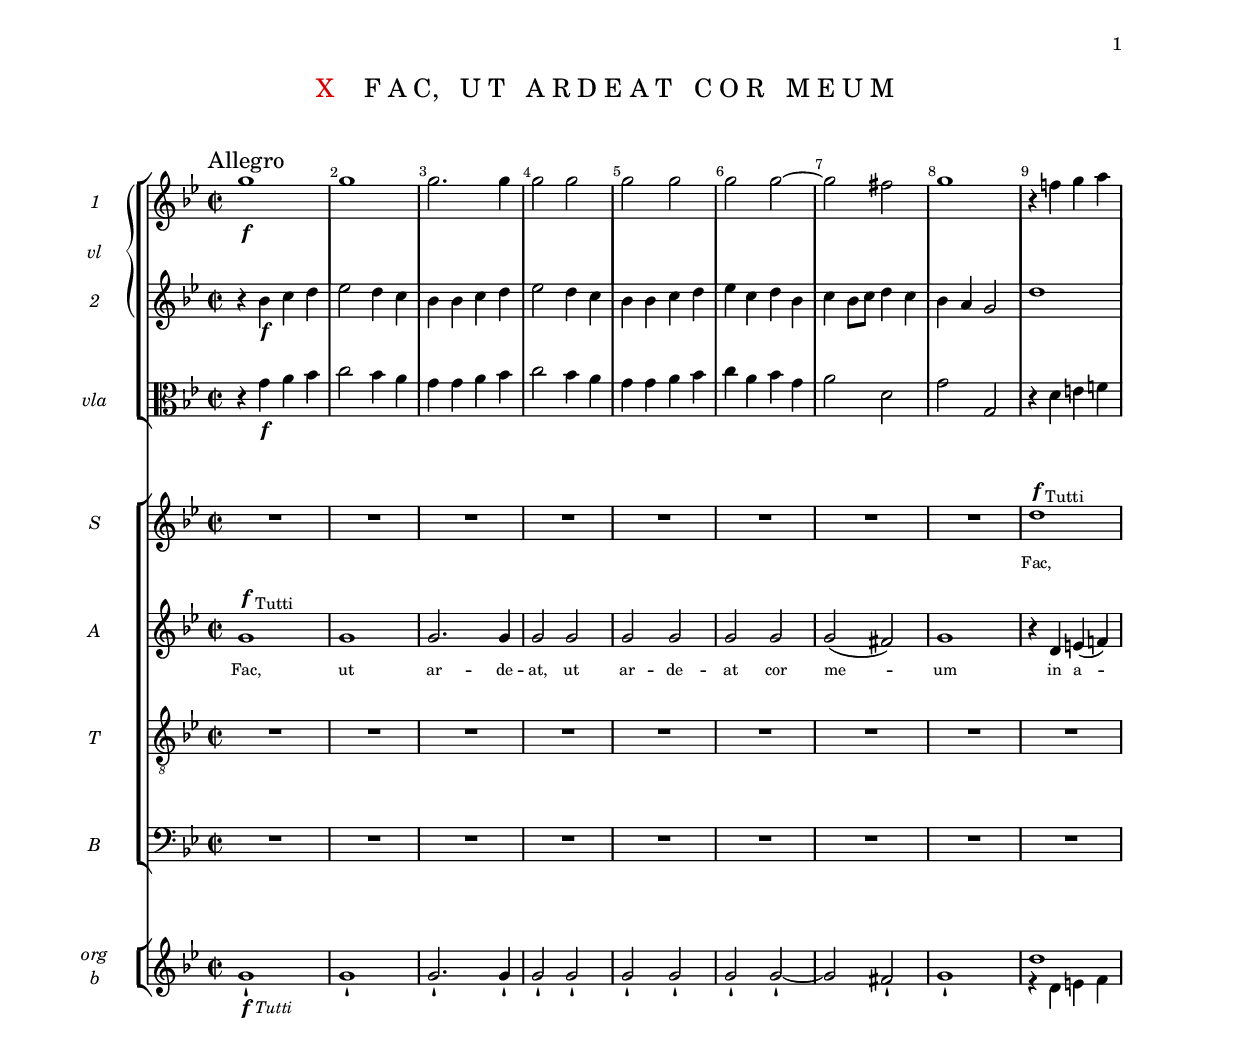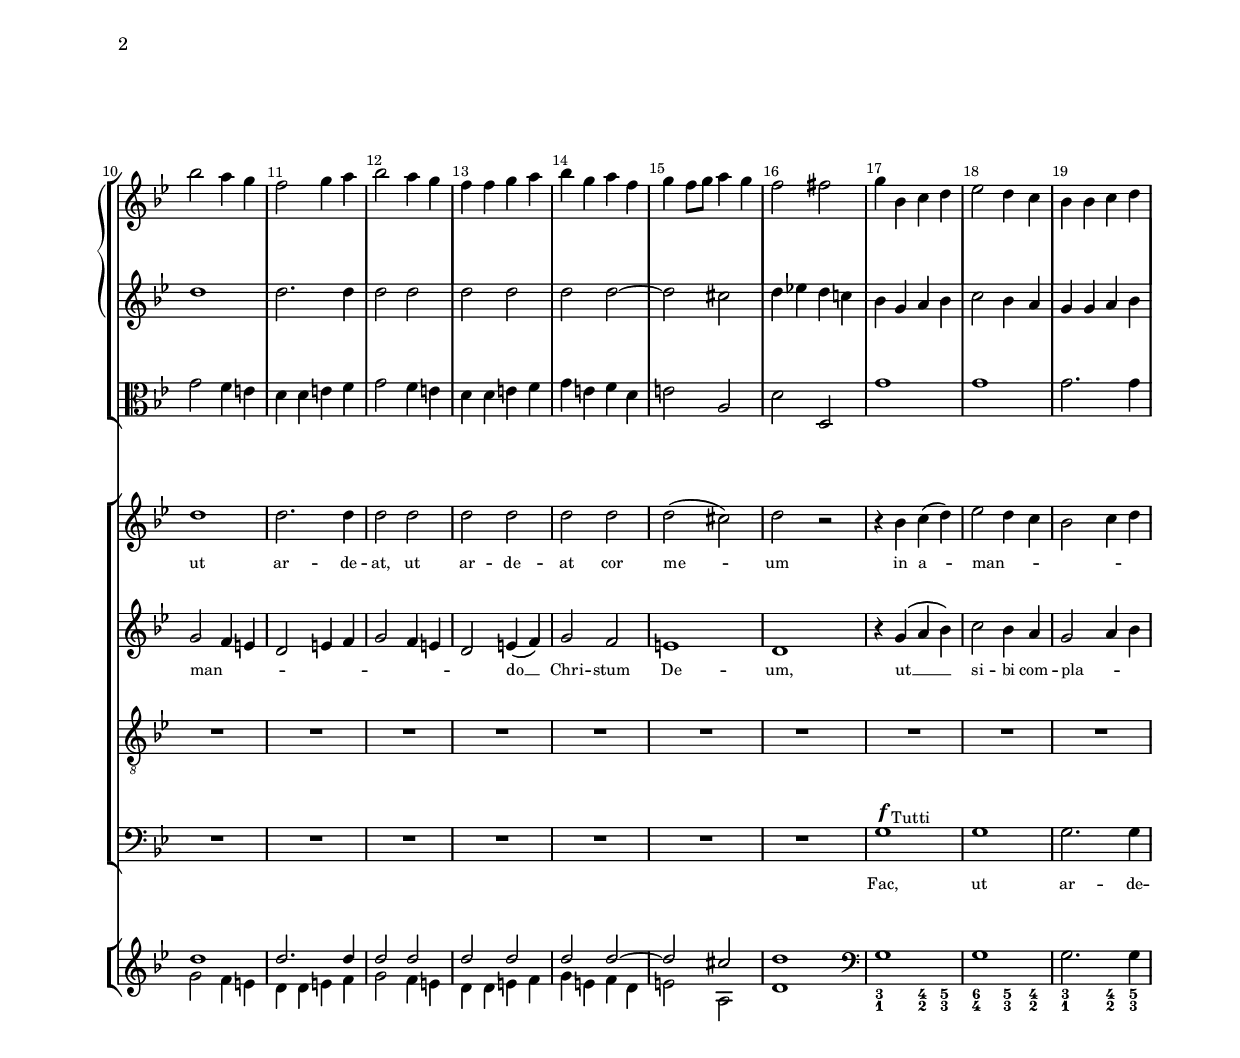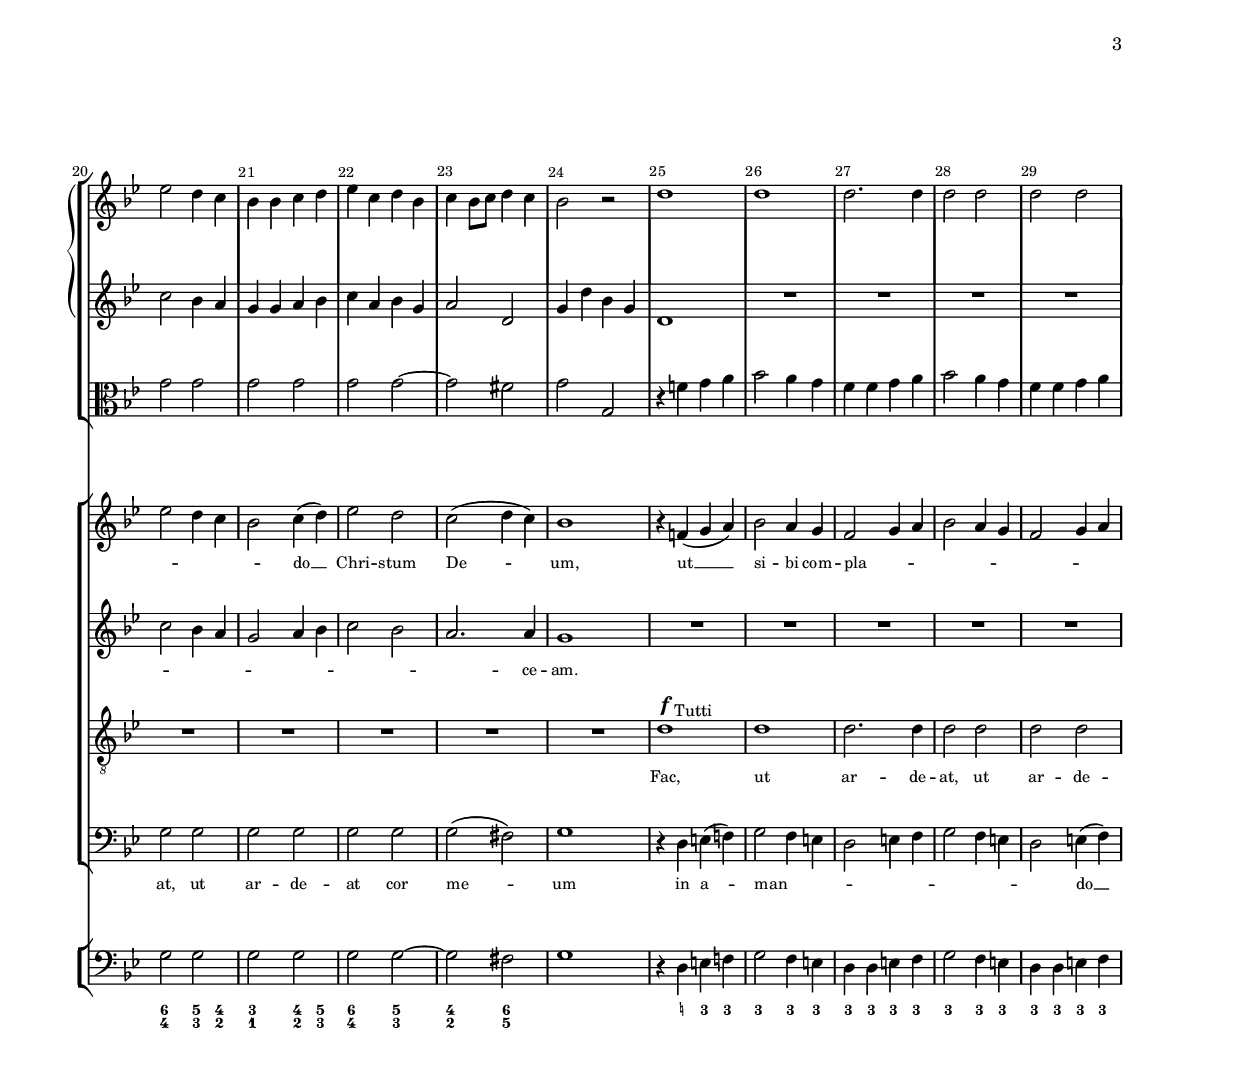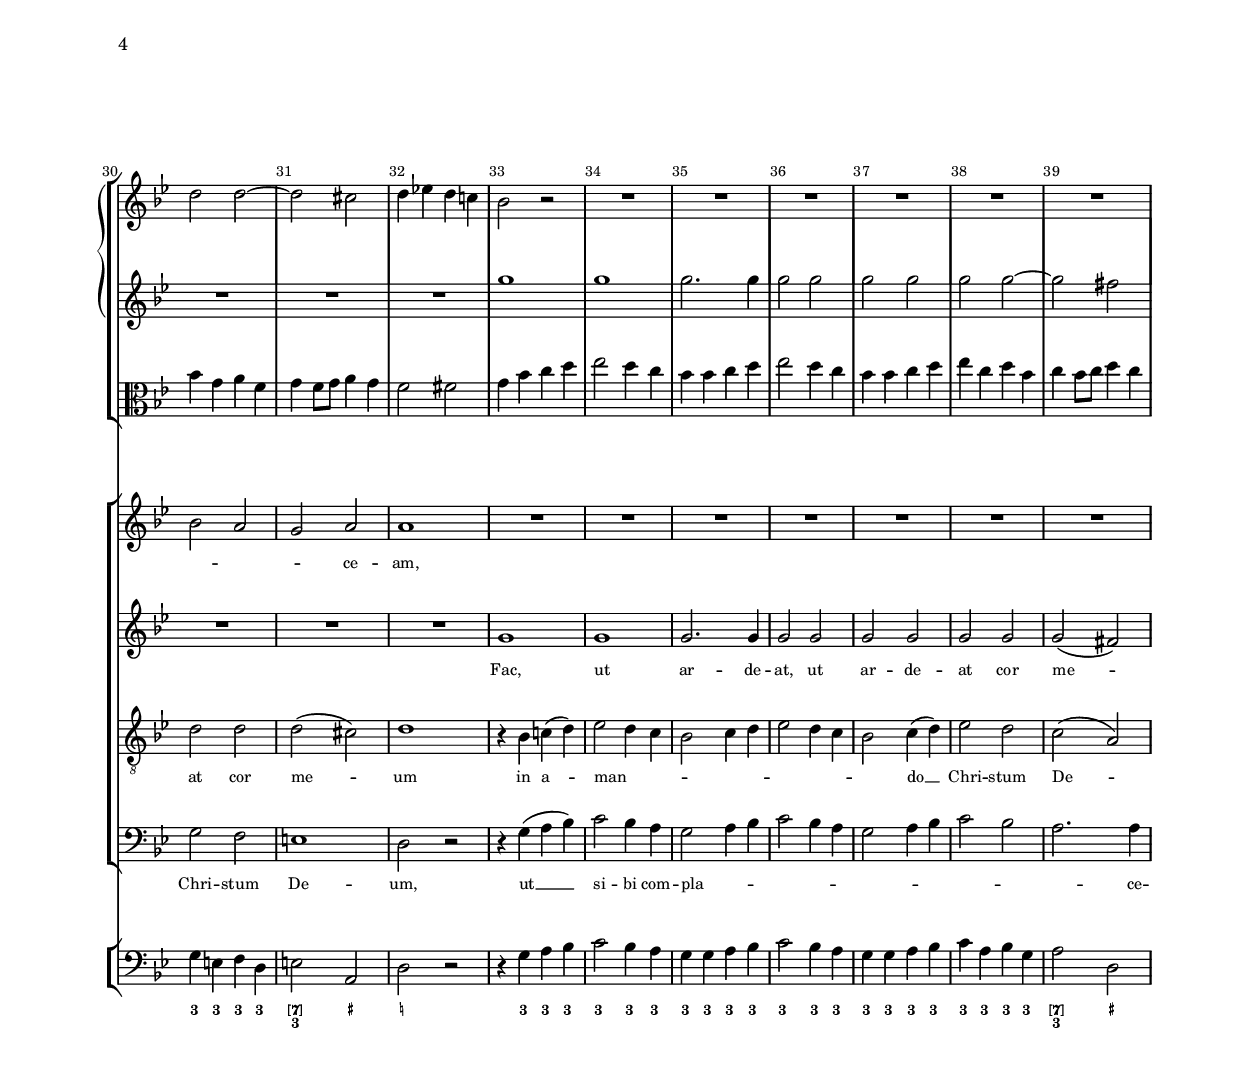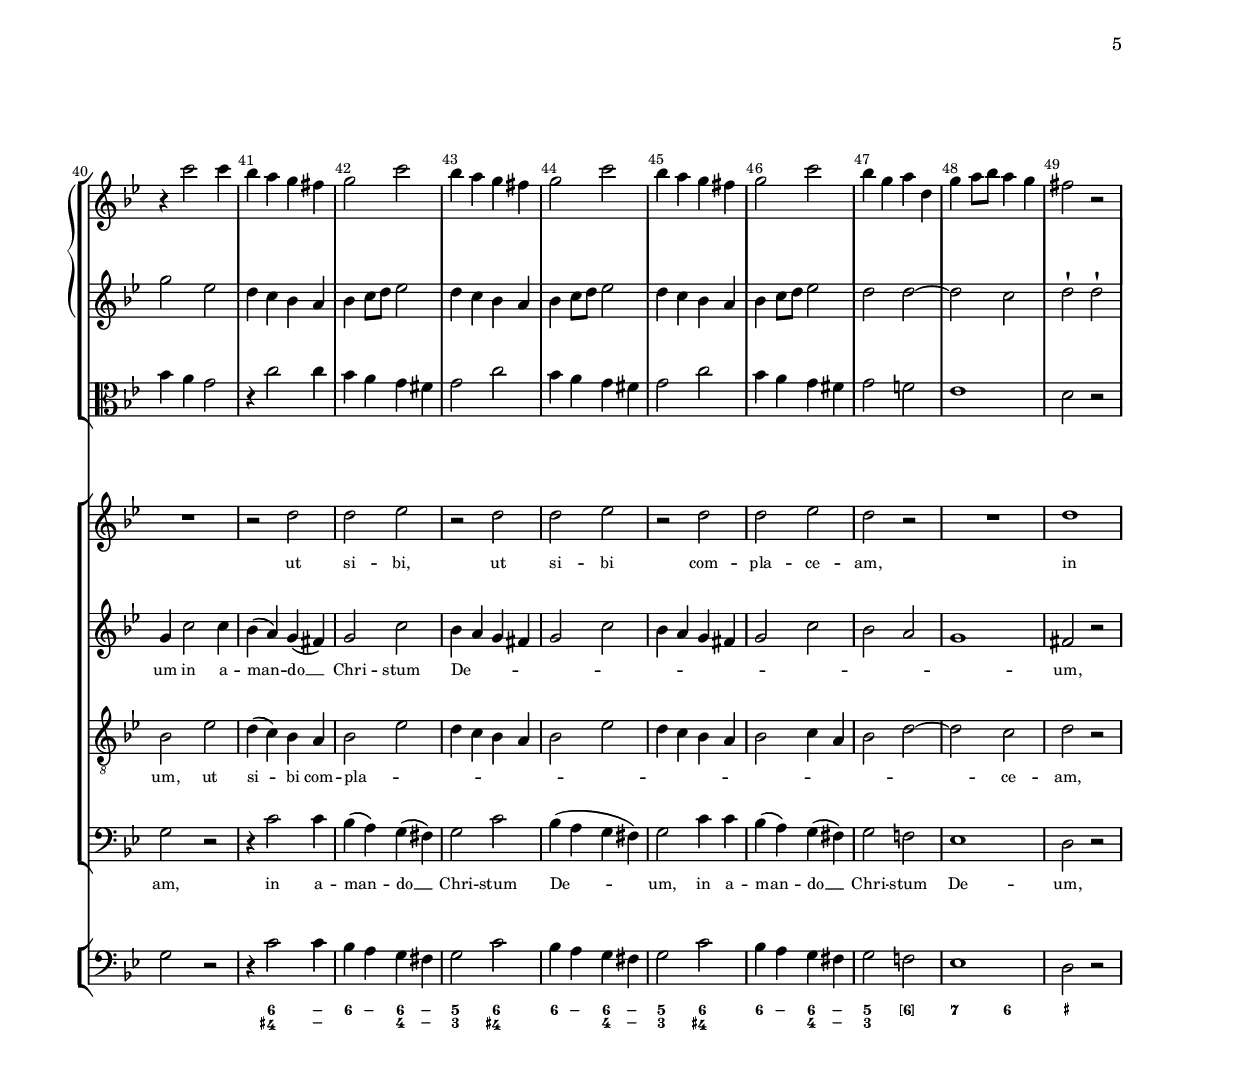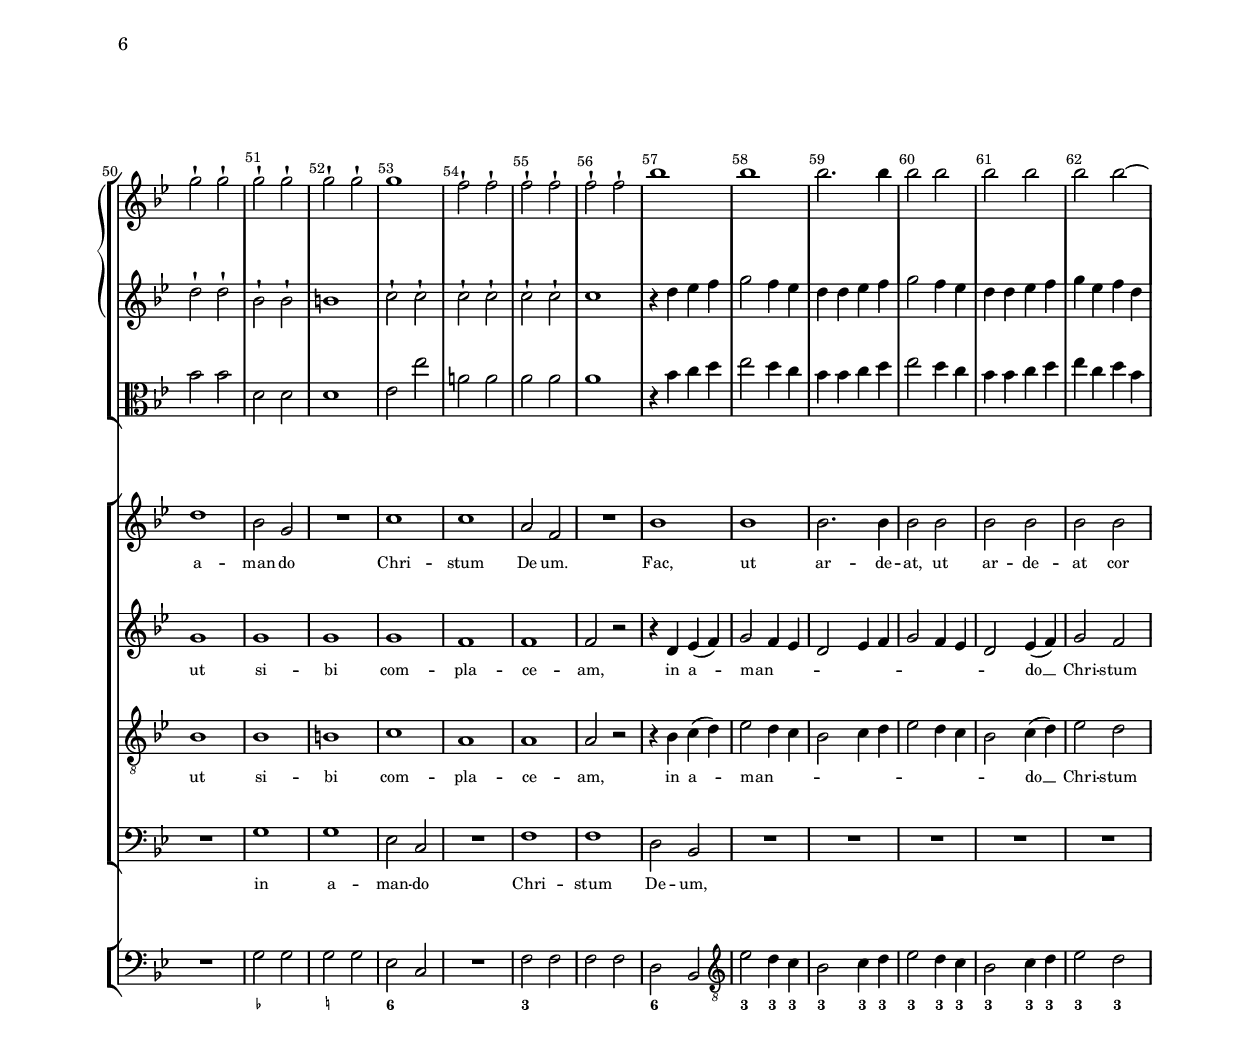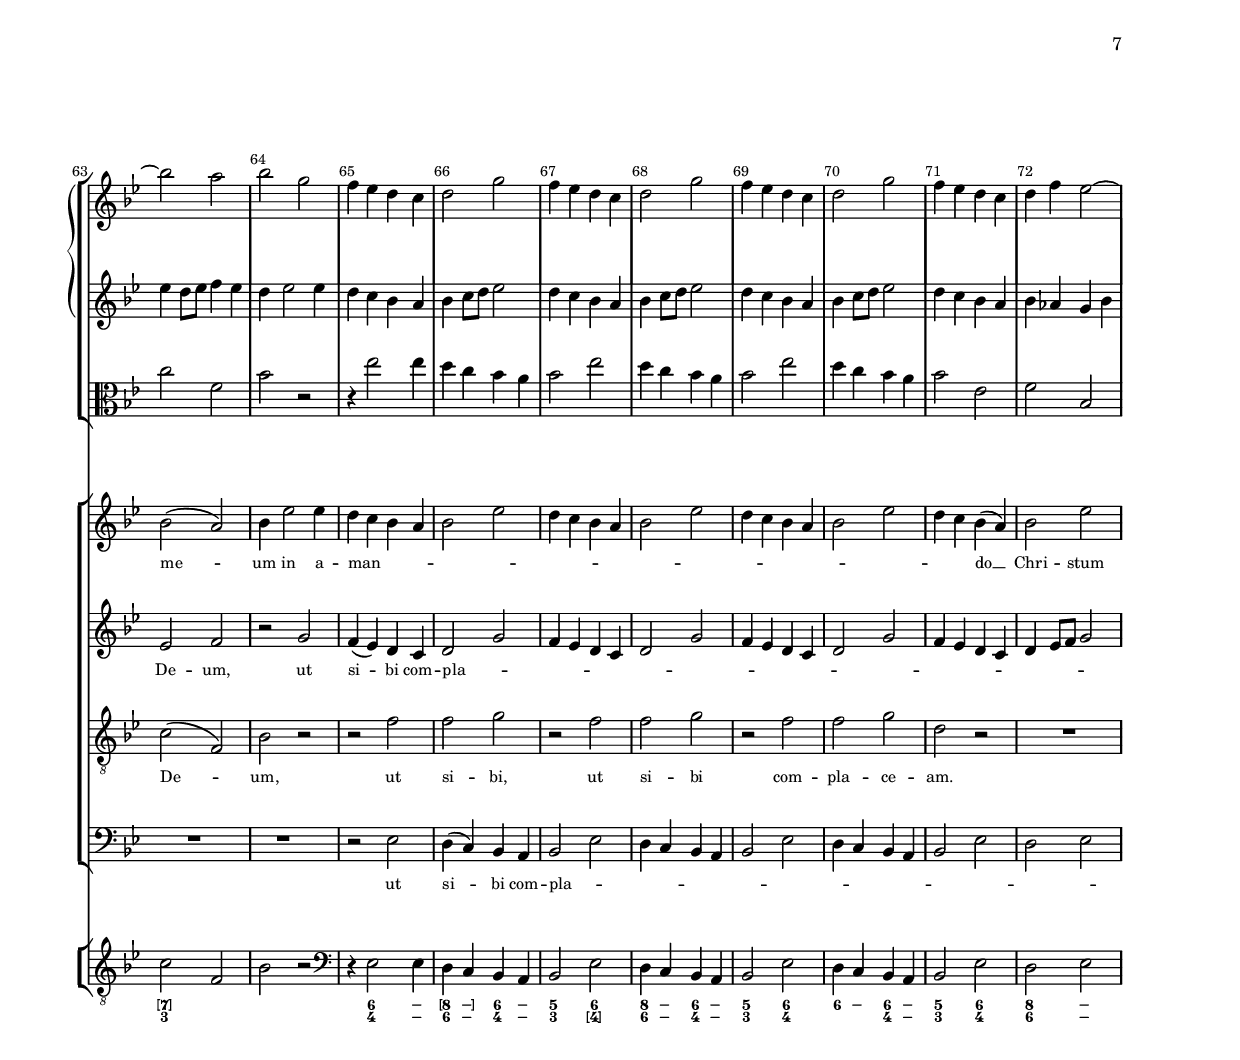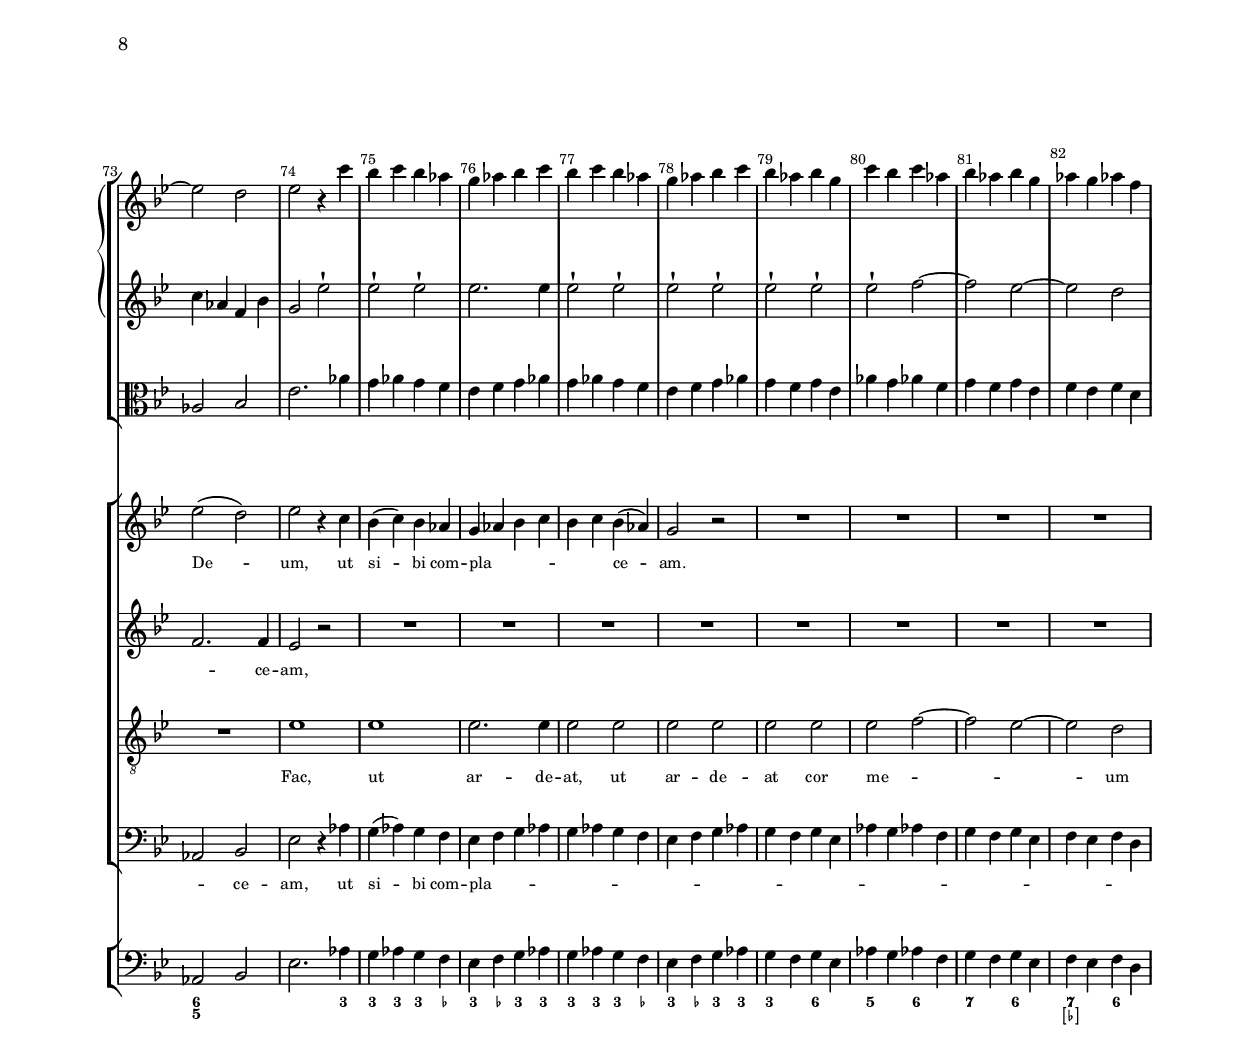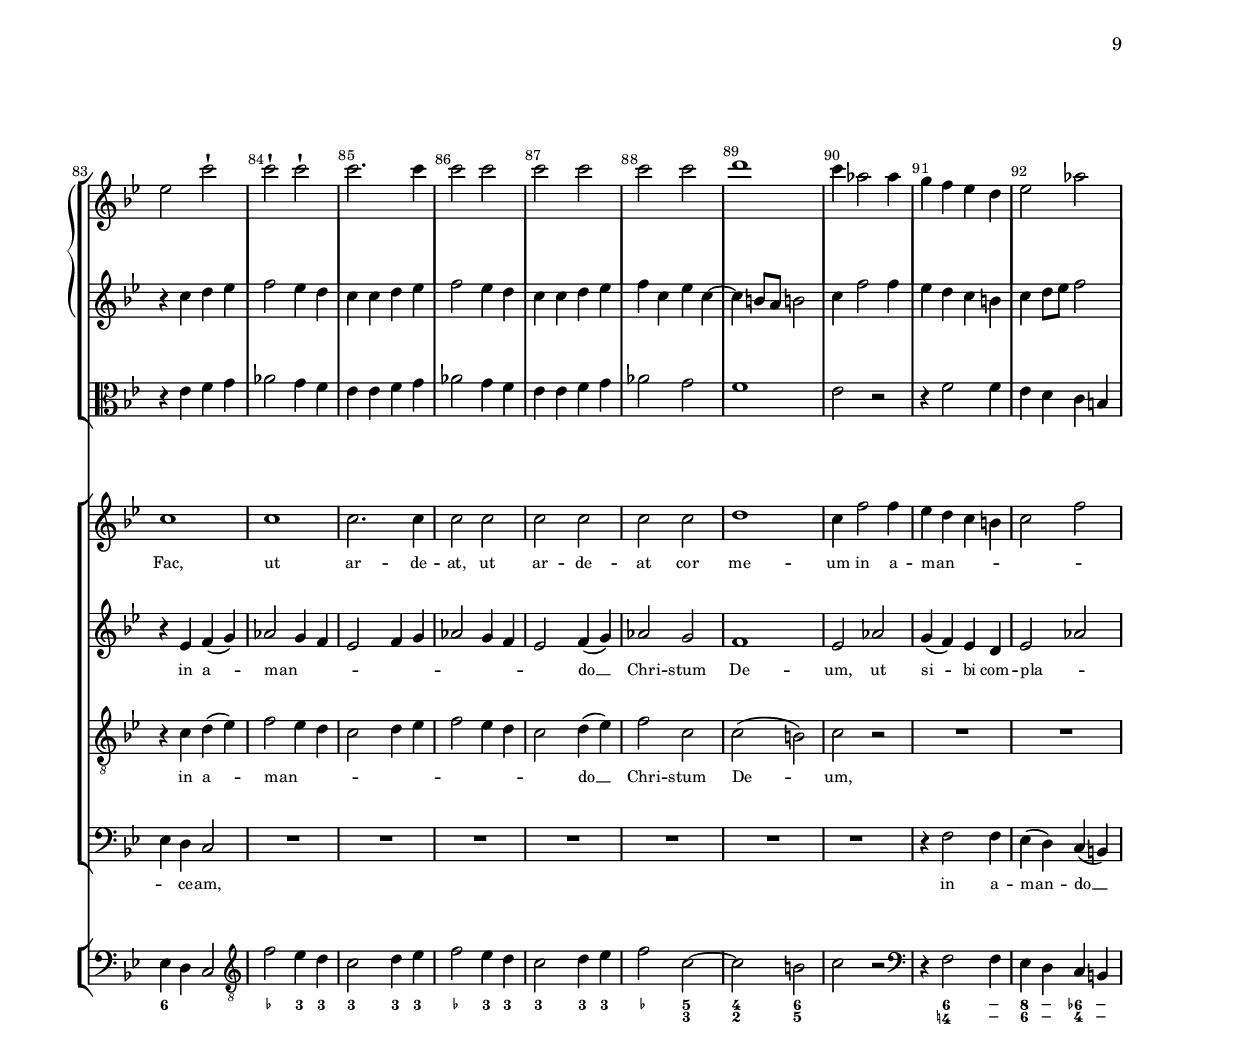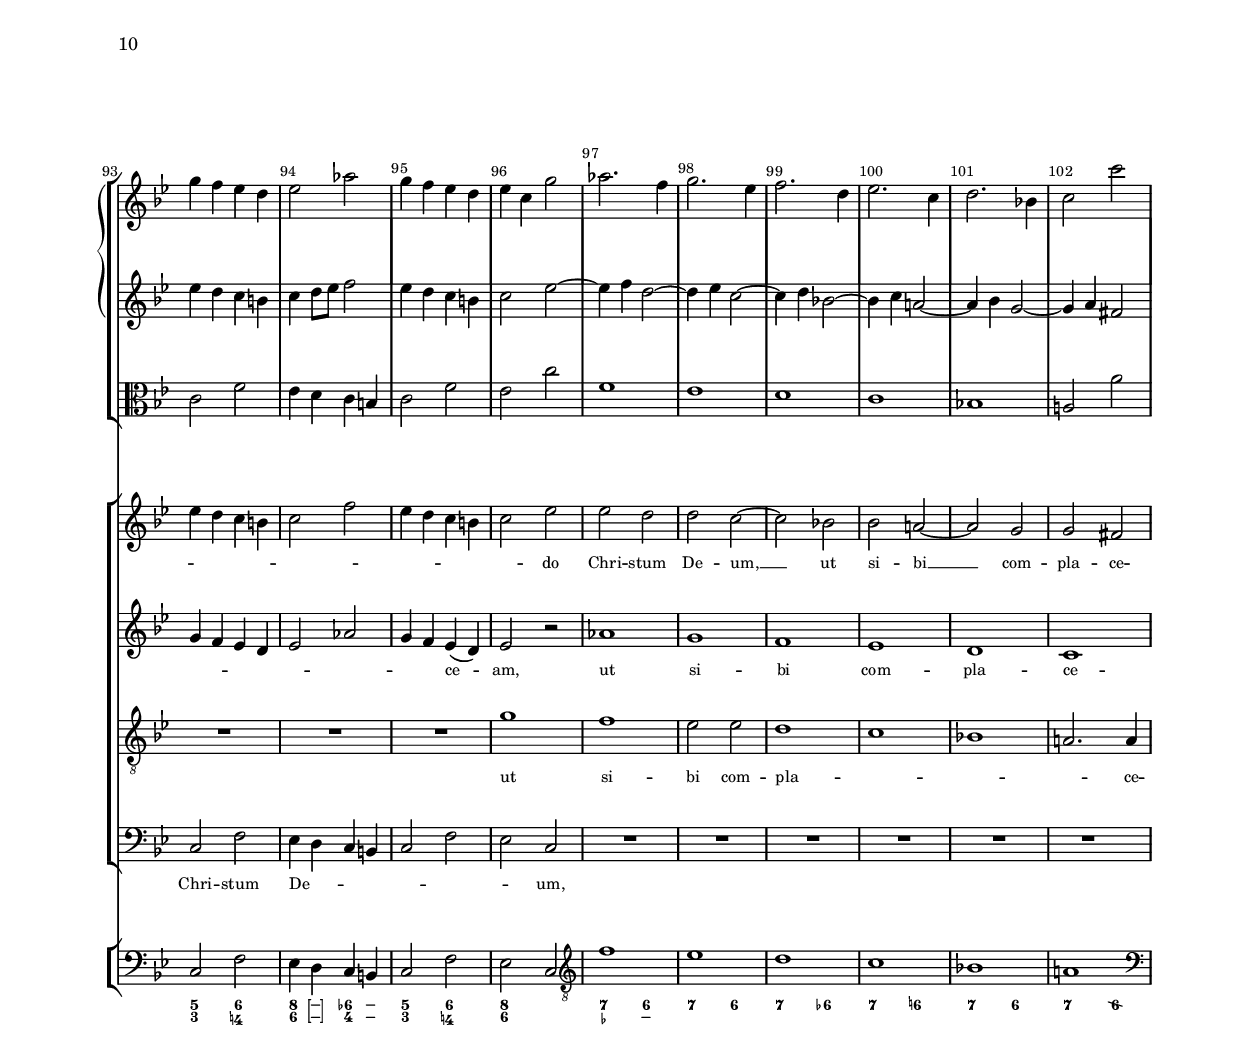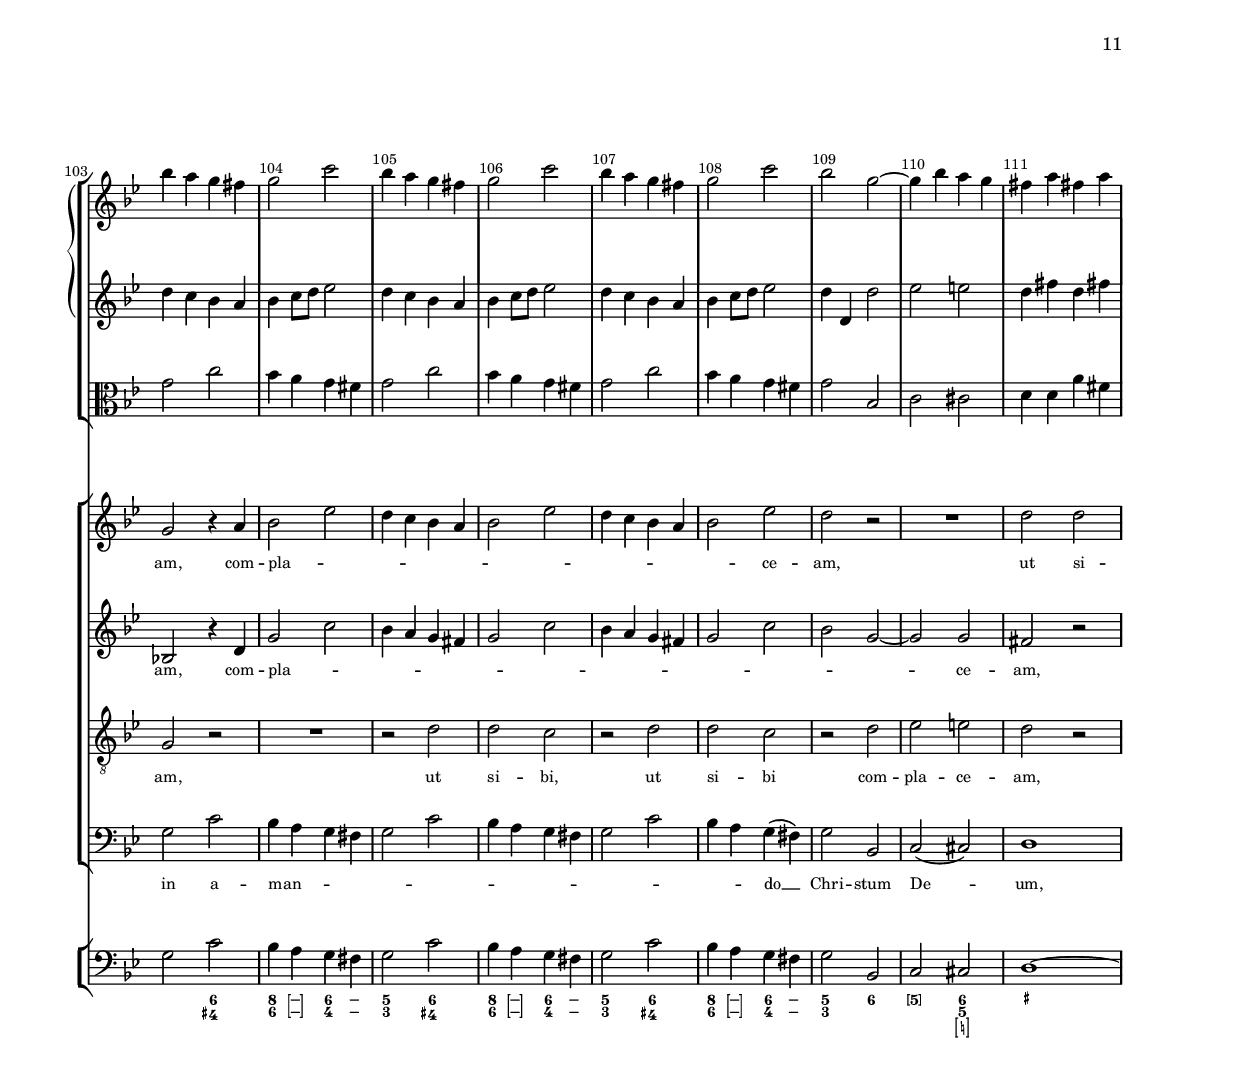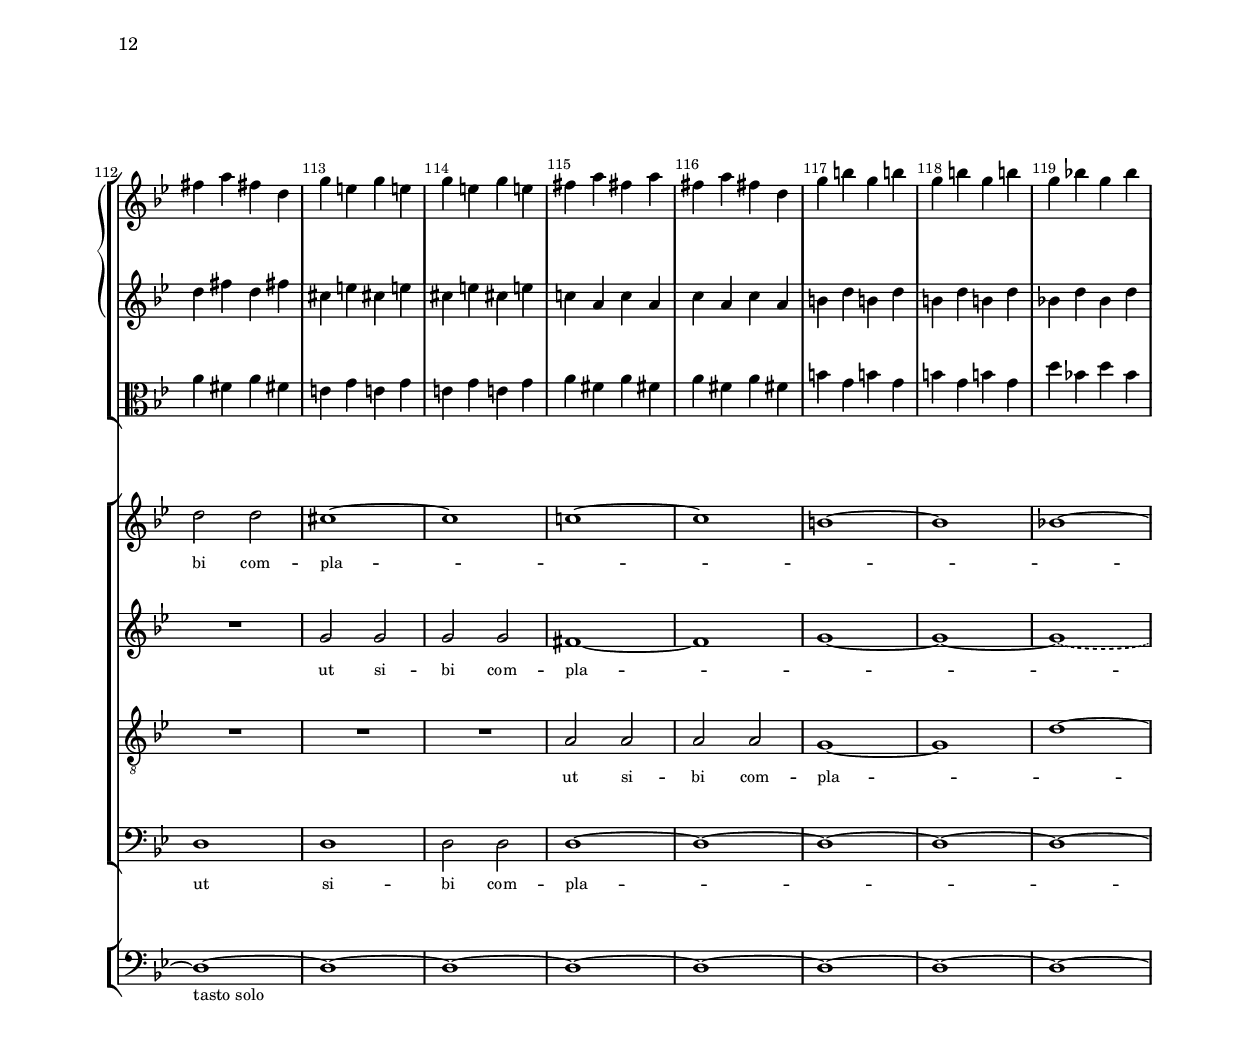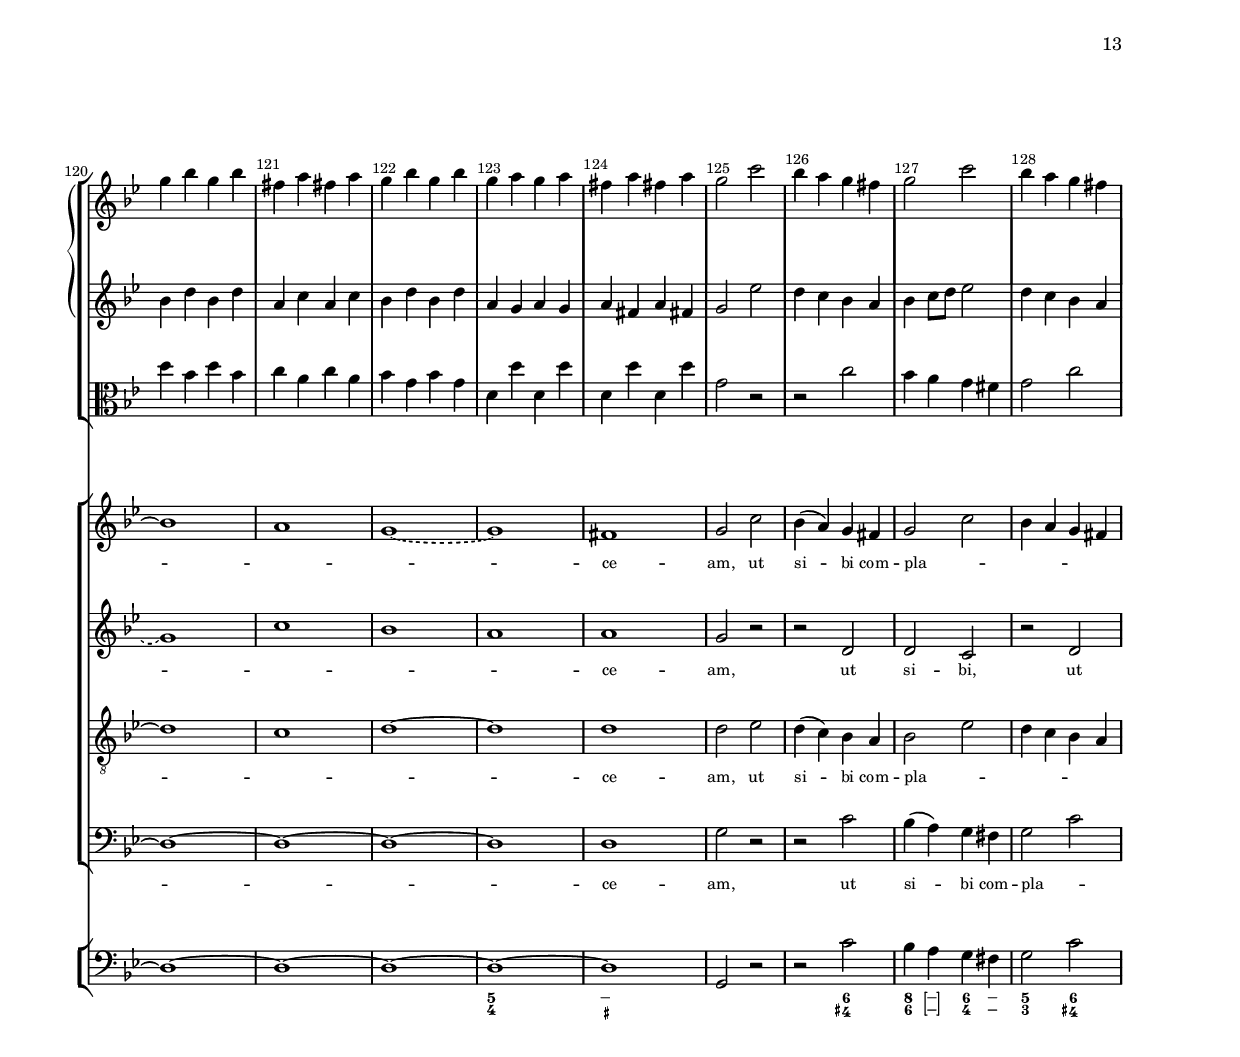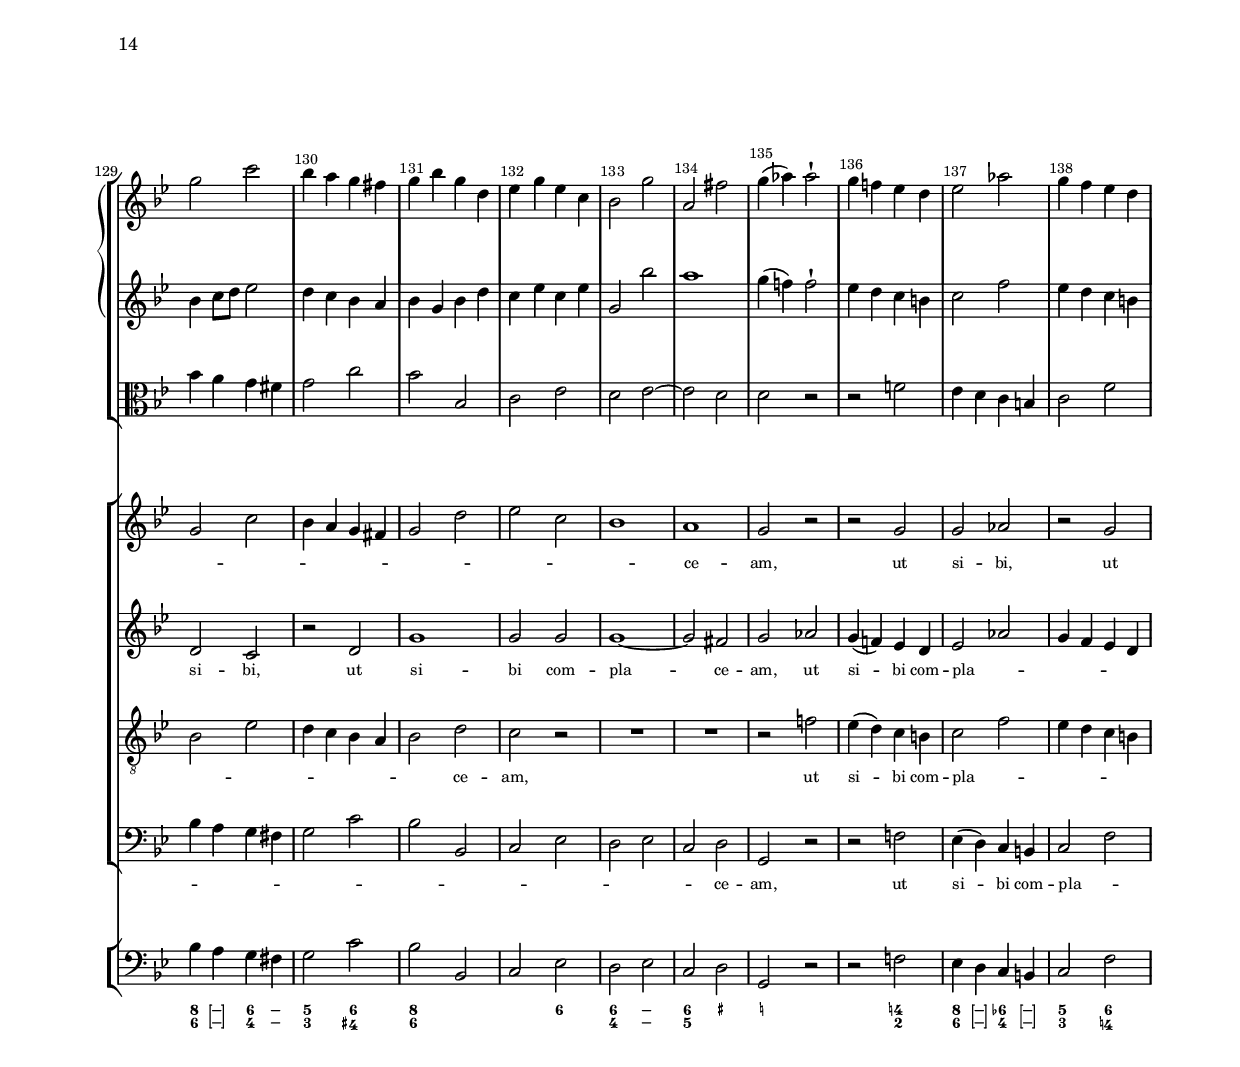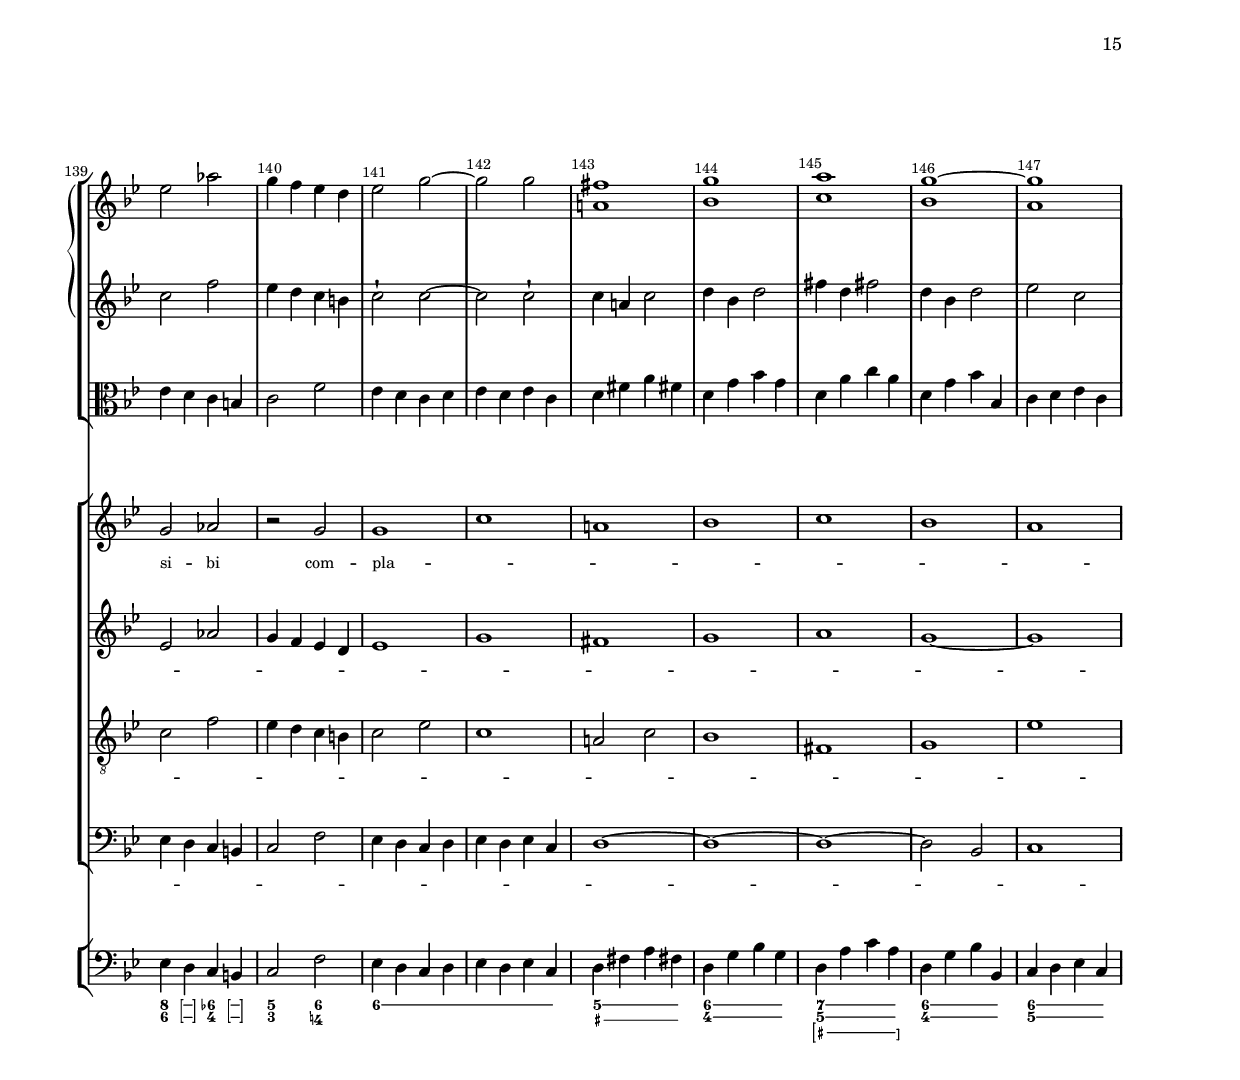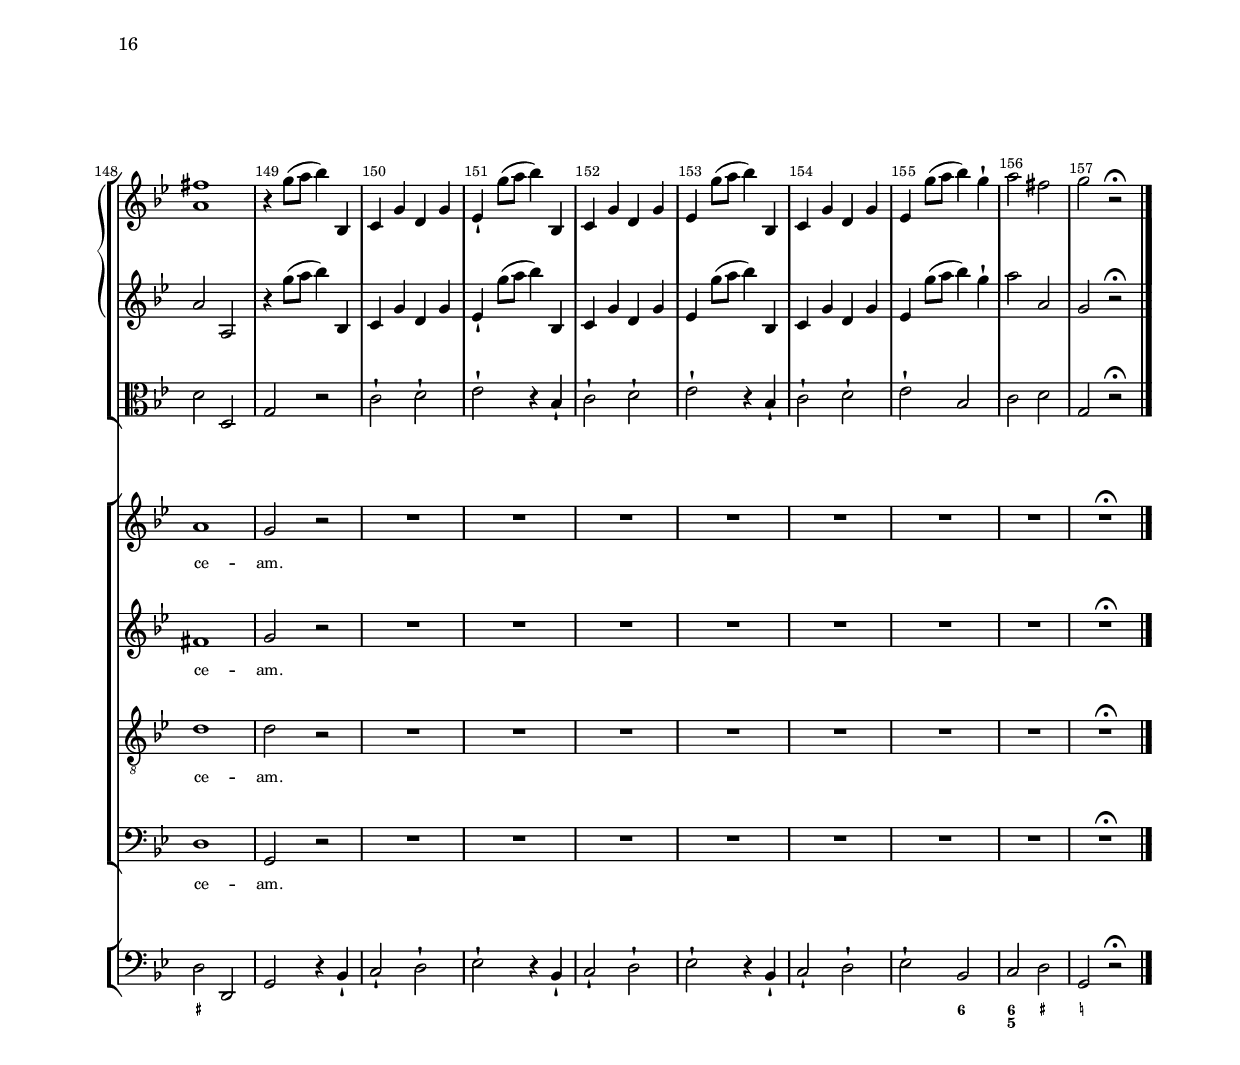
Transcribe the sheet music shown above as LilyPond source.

% (c) 2020 by Wolfgang Esser-Skala.
% This file is licensed under the Creative Commons Attribution-NonCommercial-ShareAlike 4.0 International License.
% To view a copy of this license, visit http://creativecommons.org/licenses/by-nc-sa/4.0/.

\version "2.18.0"

\include "../definitions.ly"

\paper {
	% #(set-paper-size "a4" 'landscape)
	% indent = 1\cm
	% #(define (page-post-process layout pages) (ly:create-toc-file layout pages))
}

#(set-global-staff-size 15.87)

\book {
	% \bookpart {
	% 	\header {
	% 		number = "I"
	% 		title = "S T A B A T   M A T E R   D O L O R O S A"
	% 	}
	% 	\paper { indent = 3\cm }
	% 	\tocSection "1" "Stabat mater dolorosa"
	% 	\score {
	% 		<<
	% 			\new StaffGroup <<
	% 				\new GrandStaff \with { \smallGroupDistance } <<
	% 					\set GrandStaff.instrumentName = "Violino"
	% 					\new Staff {
	% 						\set Staff.instrumentName = "I"
	% 						\StabatMaterViolinoI
	% 					}
	% 					\new Staff {
	% 						\set Staff.instrumentName = "II"
	% 						\StabatMaterViolinoII
	% 					}
	% 				>>
	% 				\new Staff {
	% 					\set Staff.instrumentName = "Viola"
	% 					\StabatMaterViola
	% 				}
	% 			>>
	% 			\new ChoirStaff <<
	% 				\new Staff {
	% 					\set Staff.instrumentName = \SopranoIncipit
	% 					\override Staff.InstrumentName.self-alignment-Y = ##f
	% 					\override Staff.InstrumentName.self-alignment-X = #RIGHT
	% 					\new Voice = "Soprano" { \dynamicUp \StabatMaterSopranoNotes }
	% 				}
	% 				\new Lyrics \lyricsto Soprano \StabatMaterSopranoLyrics
	%
	% 				\new Staff {
	% 					\set Staff.instrumentName = \AltoIncipit
	% 					\override Staff.InstrumentName.self-alignment-Y = ##f
	% 					\override Staff.InstrumentName.self-alignment-X = #RIGHT
	% 					\new Voice = "Alto" { \dynamicUp \StabatMaterAltoNotes }
	% 				}
	% 				\new Lyrics \lyricsto Alto \StabatMaterAltoLyrics
	%
	% 				\new Staff {
	% 					\set Staff.instrumentName = \TenoreIncipit
	% 					\override Staff.InstrumentName.self-alignment-Y = ##f
	% 					\override Staff.InstrumentName.self-alignment-X = #RIGHT
	% 					\new Voice = "Tenore" { \dynamicUp \StabatMaterTenoreNotes }
	% 				}
	% 				\new Lyrics \lyricsto Tenore \StabatMaterTenoreLyrics
	%
	% 				\new Staff {
	% 					\set Staff.instrumentName = "Basso"
	% 					\new Voice = "Basso" { \dynamicUp \StabatMaterBassoNotes }
	% 				}
	% 				\new Lyrics \lyricsto Basso \StabatMaterBassoLyrics
	% 			>>
	% 			\new StaffGroup <<
	% 				\new Staff {
	% 					\set Staff.instrumentName = \markup { \center-column { "Organo" "e Bassi" } }
	% 					% \transpose c c,
	% 					\StabatMaterOrgano
	% 				}
	% 			>>
	% 			\new FiguredBass { \StabatMaterBassFigures }
	% 		>>
	% 		\layout { }
	% 		\midi { \tempo 2 = 60 }
	% 	}
	% }
	% \bookpart {
	% 	\header {
	% 		number = "II"
	% 		title = "C U I U S   A N I M A M   G E M E N T E M"
	% 	}
	% 	\tocSection "2" "Cuius animam gementem"
	% 	\paper {
	% 		top-system-spacing.basic-distance = #15
	% 		top-system-spacing.minimum-distance = #15
	% 		markup-system-spacing.basic-distance = #10
	% 		markup-system-spacing.minimum-distance = #10
	% 		systems-per-page = #2
	% 	}
	% 	\score {
	% 		<<
	% 			\new StaffGroup \with { \smallGroupDistance } <<
	% 				\new GrandStaff \with { \smallGroupDistance } <<
	% 					\set GrandStaff.instrumentName = "vl"
	% 					\new Staff {
	% 						\set Staff.instrumentName = "1"
	% 						\CuiusAnimamViolinoI
	% 					}
	% 					\new Staff {
	% 						\set Staff.instrumentName = "2"
	% 						\CuiusAnimamViolinoII
	% 					}
	% 				>>
	% 				\new Staff {
	% 					\set Staff.instrumentName = "vla"
	% 					\CuiusAnimamViola
	% 				}
	% 			>>
	% 			\new ChoirStaff \with { \smallGroupDistance } <<
	% 				\new Staff {
	% 					\set Staff.instrumentName = "S"
	% 					\new Voice = "Soprano" { \dynamicUp \CuiusAnimamSopranoNotes }
	% 				}
	% 				\new Lyrics \lyricsto Soprano \CuiusAnimamSopranoLyrics
	% 			>>
	% 			\new StaffGroup <<
	% 				\new Staff {
	% 					\set Staff.instrumentName = \markup { \center-column { "org" "b" } }
	% 					% \transpose c c,
	% 					\CuiusAnimamOrgano
	% 				}
	% 			>>
	% 			\new FiguredBass { \CuiusAnimamBassFigures }
	% 		>>
	% 		\layout { }
	% 		\midi { \tempo 4. = 60 }
	% 	}
	% }
	% \bookpart {
	% 	\header {
	% 		number = "III"
	% 		title = "O   Q U A M   T R I S T I S   E T   A F F L I C T A"
	% 	}
	% 	\tocSection "3" "O quam tristis et afflicta"
	% 	\score {
	% 		<<
	% 			\new StaffGroup <<
	% 				\new GrandStaff \with { \smallGroupDistance } <<
	% 					\set GrandStaff.instrumentName = "vl"
	% 					\new Staff {
	% 						\set Staff.instrumentName = "1"
	% 						\OQuamViolinoI
	% 					}
	% 					\new Staff {
	% 						\set Staff.instrumentName = "2"
	% 						\OQuamViolinoII
	% 					}
	% 				>>
	% 				\new Staff {
	% 					\set Staff.instrumentName = "vla"
	% 					\OQuamViola
	% 				}
	% 			>>
	% 			\new ChoirStaff <<
	% 				\new Staff {
	% 					\set Staff.instrumentName = "S"
	% 					\new Voice = "Soprano" { \dynamicUp \OQuamSopranoNotes }
	% 				}
	% 				\new Lyrics \lyricsto Soprano \OQuamSopranoLyrics
	%
	% 				\new Staff {
	% 					\set Staff.instrumentName = "A"
	% 					\new Voice = "Alto" { \dynamicUp \OQuamAltoNotes }
	% 				}
	% 				\new Lyrics \lyricsto Alto \OQuamAltoLyrics
	%
	% 				\new Staff {
	% 					\set Staff.instrumentName = "T"
	% 					\new Voice = "Tenore" { \dynamicUp \OQuamTenoreNotes }
	% 				}
	% 				\new Lyrics \lyricsto Tenore \OQuamTenoreLyrics
	%
	% 				\new Staff {
	% 					\set Staff.instrumentName = "B"
	% 					\new Voice = "Basso" { \dynamicUp \OQuamBassoNotes }
	% 				}
	% 				\new Lyrics \lyricsto Basso \OQuamBassoLyrics
	% 			>>
	% 			\new StaffGroup <<
	% 				\new Staff {
	% 					\set Staff.instrumentName = \markup { \center-column { "org" "b" } }
	% 					% \transpose c c,
	% 					\OQuamOrgano
	% 				}
	% 			>>
	% 			\new FiguredBass { \OQuamBassFigures }
	% 		>>
	% 		\layout { }
	% 		\midi { \tempo 2 = 50 }
	% 	}
	% }
	% \bookpart {
	% 	\header {
	% 		number = "IV"
	% 		title = "Q U A E   M A E R E B A T   E T   D O L E B A T"
	% 	}
	% 	\tocSection "4" "Quae maerebat et dolebat"
	% 	\paper {
	% 		top-system-spacing.basic-distance = #15
	% 		top-system-spacing.minimum-distance = #15
	% 		markup-system-spacing.basic-distance = #10
	% 		markup-system-spacing.minimum-distance = #10
	% 		systems-per-page = #2
	% 	}
	% 	\score {
	% 		<<
	% 			\new StaffGroup \with { \smallGroupDistance } <<
	% 				\new GrandStaff \with { \smallGroupDistance } <<
	% 					\set GrandStaff.instrumentName = "vl"
	% 					\new Staff {
	% 						\set Staff.instrumentName = "1"
	% 						\QuaeMaerebatViolinoI
	% 					}
	% 					\new Staff {
	% 						\set Staff.instrumentName = "2"
	% 						\QuaeMaerebatViolinoII
	% 					}
	% 				>>
	% 				\new Staff {
	% 					\set Staff.instrumentName = "vla"
	% 					\QuaeMaerebatViola
	% 				}
	% 			>>
	% 			\new ChoirStaff \with { \smallGroupDistance } <<
	% 				\new Staff {
	% 					\set Staff.instrumentName = "A"
	% 					\new Voice = "Alto" { \dynamicUp \QuaeMaerebatAltoNotes }
	% 				}
	% 				\new Lyrics \lyricsto Alto \QuaeMaerebatAltoLyrics
	% 			>>
	% 			\new StaffGroup <<
	% 				\new Staff {
	% 					\set Staff.instrumentName = \markup { \center-column { "org" "b" } }
	% 					% \transpose c c,
	% 					\QuaeMaerebatOrgano
	% 				}
	% 			>>
	% 			\new FiguredBass { \QuaeMaerebatBassFigures }
	% 		>>
	% 		\layout { }
	% 		\midi { \tempo 4 = 90 }
	% 	}
	% }
	% \bookpart {
	% 	\header {
	% 		number = "V–VII"
	% 		title = "Q U I S   E S T   H O M O ,   Q U I   N O N   F L E R E T"
	% 	}
	% 	\tocSection "5–7" "Quis est homo, qui non fleret"
	% 	\score {
	% 		<<
	% 			\new StaffGroup <<
	% 				\new GrandStaff \with { \smallGroupDistance } <<
	% 					\set GrandStaff.instrumentName = "vl"
	% 					\new Staff {
	% 						\set Staff.instrumentName = "1"
	% 						\QuisEstViolinoI
	% 					}
	% 					\new Staff {
	% 						\set Staff.instrumentName = "2"
	% 						\QuisEstViolinoII
	% 					}
	% 				>>
	% 				\new Staff {
	% 					\set Staff.instrumentName = "vla"
	% 					\QuisEstViola
	% 				}
	% 			>>
	% 			\new ChoirStaff <<
	% 				\new Staff {
	% 					\set Staff.instrumentName = "S"
	% 					\new Voice = "Soprano" { \dynamicUp \QuisEstSopranoNotes }
	% 				}
	% 				\new Lyrics \lyricsto Soprano \QuisEstSopranoLyrics
	%
	% 				\new Staff {
	% 					\set Staff.instrumentName = "A"
	% 					\new Voice = "Alto" { \dynamicUp \QuisEstAltoNotes }
	% 				}
	% 				\new Lyrics \lyricsto Alto \QuisEstAltoLyrics
	%
	% 				\new Staff {
	% 					\set Staff.instrumentName = "T"
	% 					\new Voice = "Tenore" { \dynamicUp \QuisEstTenoreNotes }
	% 				}
	% 				\new Lyrics \lyricsto Tenore \QuisEstTenoreLyrics
	%
	% 				\new Staff {
	% 					\set Staff.instrumentName = "B"
	% 					\new Voice = "Basso" { \dynamicUp \QuisEstBassoNotes }
	% 				}
	% 				\new Lyrics \lyricsto Basso \QuisEstBassoLyrics
	% 			>>
	% 			\new StaffGroup <<
	% 				\new Staff {
	% 					\set Staff.instrumentName = \markup { \center-column { "org" "b" } }
	% 					% \transpose c c,
	% 					\QuisEstOrgano
	% 				}
	% 			>>
	% 			\new FiguredBass { \QuisEstBassFigures }
	% 		>>
	% 		\layout { }
	% 		\midi { \tempo 4 = 50 }
	% 	}
	% }
	% \bookpart {
	% 	\header {
	% 		number = "VIII"
	% 		title = "V I D I T   S U U M   D U L C E M   N A T U M"
	% 	}
	% 	\tocSection "8" "Vidit suum dulcem natum"
	% 	\paper {
	% 		top-system-spacing.basic-distance = #15
	% 		top-system-spacing.minimum-distance = #15
	% 		markup-system-spacing.basic-distance = #10
	% 		markup-system-spacing.minimum-distance = #10
	% 		systems-per-page = #2
	% 	}
	% 	\score {
	% 		<<
	% 			\new StaffGroup \with { \smallGroupDistance } <<
	% 				\new GrandStaff \with { \smallGroupDistance } <<
	% 					\set GrandStaff.instrumentName = "vl"
	% 					\new Staff {
	% 						\set Staff.instrumentName = "1"
	% 						\ViditSuumViolinoI
	% 					}
	% 					\new Staff {
	% 						\set Staff.instrumentName = "2"
	% 						\ViditSuumViolinoII
	% 					}
	% 				>>
	% 				\new Staff {
	% 					\set Staff.instrumentName = "vla"
	% 					\ViditSuumViola
	% 				}
	% 			>>
	% 			\new ChoirStaff \with { \smallGroupDistance } <<
	% 				\new Staff {
	% 					\set Staff.instrumentName = "T"
	% 					\new Voice = "Tenore" { \dynamicUp \ViditSuumTenoreNotes }
	% 				}
	% 				\new Lyrics \lyricsto Tenore \ViditSuumTenoreLyrics
	% 			>>
	% 			\new StaffGroup <<
	% 				\new Staff {
	% 					\set Staff.instrumentName = \markup { \center-column { "org" "b" } }
	% 					% \transpose c c,
	% 					\ViditSuumOrgano
	% 				}
	% 			>>
	% 			\new FiguredBass { \ViditSuumBassFigures }
	% 		>>
	% 		\layout { }
	% 		\midi { \tempo 4 = 70 }
	% 	}
	% }
	% \bookpart {
	% 	\header {
	% 		number = "IX"
	% 		title = "E I A,   M A T E R,   F O N S   A M O R I S"
	% 	}
	% 	\tocSection "9" "Eia, mater, fons amoris"
	% 	\paper {
	% 		top-system-spacing.basic-distance = #15
	% 		top-system-spacing.minimum-distance = #15
	% 		markup-system-spacing.basic-distance = #10
	% 		markup-system-spacing.minimum-distance = #10
	% 		systems-per-page = #2
	% 	}
	% 	\score {
	% 		<<
	% 			\new StaffGroup \with { \smallGroupDistance } <<
	% 				\new GrandStaff \with { \smallGroupDistance } <<
	% 					\set GrandStaff.instrumentName = "vl"
	% 					\new Staff {
	% 						\set Staff.instrumentName = "1"
	% 						\EiaMaterViolinoI
	% 					}
	% 					\new Staff {
	% 						\set Staff.instrumentName = "2"
	% 						\EiaMaterViolinoII
	% 					}
	% 				>>
	% 				\new Staff {
	% 					\set Staff.instrumentName = "vla"
	% 					\EiaMaterViola
	% 				}
	% 			>>
	% 			\new ChoirStaff \with { \smallGroupDistance } <<
	% 				\new Staff {
	% 					\set Staff.instrumentName = "S"
	% 					\new Voice = "Soprano" { \dynamicUp \EiaMaterSopranoNotes }
	% 				}
	% 				\new Lyrics \lyricsto Soprano \EiaMaterSopranoLyrics
	% 			>>
	% 			\new StaffGroup <<
	% 				\new Staff {
	% 					\set Staff.instrumentName = \markup { \center-column { "org" "b" } }
	% 					% \transpose c c,
	% 					\EiaMaterOrgano
	% 				}
	% 			>>
	% 			\new FiguredBass { \EiaMaterBassFigures }
	% 		>>
	% 		\layout { }
	% 		\midi { \tempo 4 = 80 }
	% 	}
	% }
	\bookpart {
		\header {
			number = "X"
			title = "F A C,   U T   A R D E A T   C O R   M E U M"
		}
		\tocSection "10" "Fac, ut ardeat cor meum"
		\score {
			<<
				\new StaffGroup <<
					\new GrandStaff \with { \smallGroupDistance } <<
						\set GrandStaff.instrumentName = "vl"
						\new Staff {
							\set Staff.instrumentName = "1"
							\FacUtViolinoI
						}
						\new Staff {
							\set Staff.instrumentName = "2"
							\FacUtViolinoII
						}
					>>
					\new Staff {
						\set Staff.instrumentName = "vla"
						\FacUtViola
					}
				>>
				\new ChoirStaff <<
					\new Staff {
						\set Staff.instrumentName = "S"
						\new Voice = "Soprano" { \dynamicUp \FacUtSopranoNotes }
					}
					\new Lyrics \lyricsto Soprano \FacUtSopranoLyrics

					\new Staff {
						\set Staff.instrumentName = "A"
						\new Voice = "Alto" { \dynamicUp \FacUtAltoNotes }
					}
					\new Lyrics \lyricsto Alto \FacUtAltoLyrics

					\new Staff {
						\set Staff.instrumentName = "T"
						\new Voice = "Tenore" { \dynamicUp \FacUtTenoreNotes }
					}
					\new Lyrics \lyricsto Tenore \FacUtTenoreLyrics

					\new Staff {
						\set Staff.instrumentName = "B"
						\new Voice = "Basso" { \dynamicUp \FacUtBassoNotes }
					}
					\new Lyrics \lyricsto Basso \FacUtBassoLyrics
				>>
				\new StaffGroup <<
					\new Staff {
						\set Staff.instrumentName = \markup { \center-column { "org" "b" } }
						% \transpose c c,
						\FacUtOrgano
					}
				>>
				\new FiguredBass { \FacUtBassFigures }
			>>
			\layout { }
			\midi { \tempo 1 = 70 }
		}
	}
}
